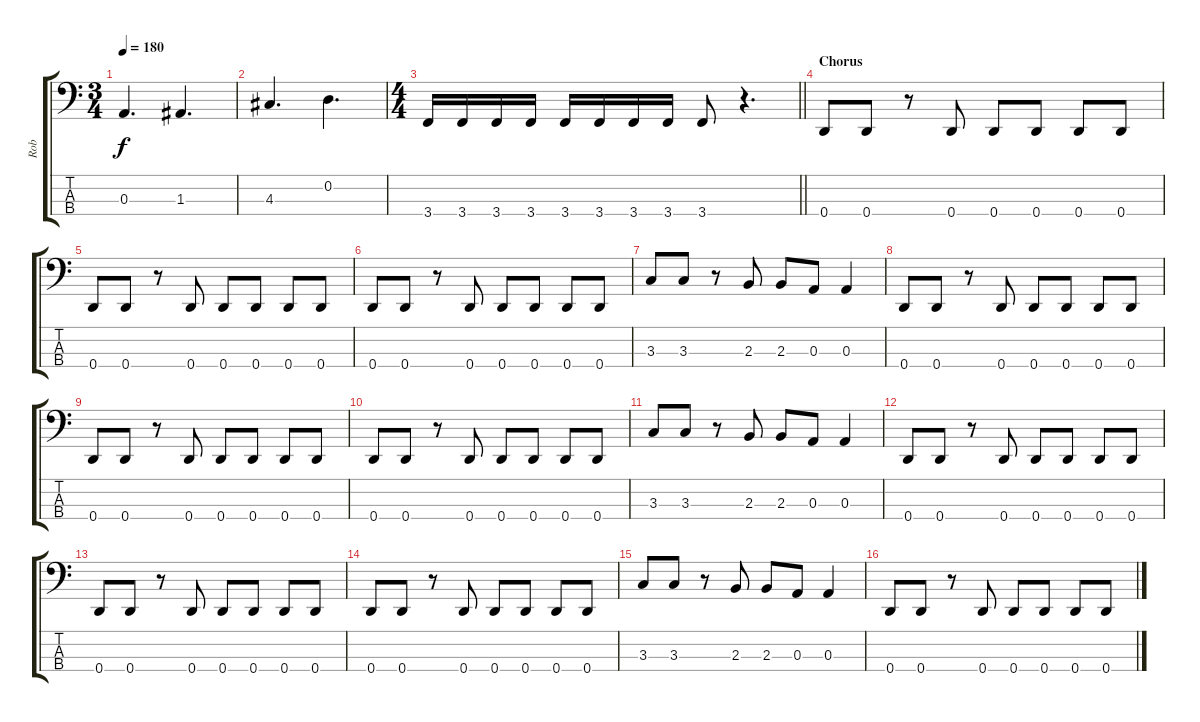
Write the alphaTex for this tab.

\track ("Rob" "Rob") {instrument electricbasspick}
\staff {score tabs}
\tuning (G2 D2 A1 D1) {hide}
\ts (3 4)
\tempo 180
\clef f4
\ks c
0.3.4{d dy f} 1.3.4{d} |
4.3.4{d} 0.2.4{d} |
\ts (4 4)
\barLineRight lightlight
3.4.16 3.4.16 3.4.16 3.4.16 3.4.16 3.4.16 3.4.16 3.4.16 3.4.8 r.4{d} |
\section ("" "Chorus")
0.4.8 0.4.8 r.8 0.4.8 0.4.8 0.4.8 0.4.8 0.4.8 |
0.4.8 0.4.8 r.8 0.4.8 0.4.8 0.4.8 0.4.8 0.4.8 |
0.4.8 0.4.8 r.8 0.4.8 0.4.8 0.4.8 0.4.8 0.4.8 |
3.3.8 3.3.8 r.8 2.3.8 2.3.8 0.3.8 0.3.4 |
0.4.8 0.4.8 r.8 0.4.8 0.4.8 0.4.8 0.4.8 0.4.8 |
0.4.8 0.4.8 r.8 0.4.8 0.4.8 0.4.8 0.4.8 0.4.8 |
0.4.8 0.4.8 r.8 0.4.8 0.4.8 0.4.8 0.4.8 0.4.8 |
3.3.8 3.3.8 r.8 2.3.8 2.3.8 0.3.8 0.3.4 |
0.4.8 0.4.8 r.8 0.4.8 0.4.8 0.4.8 0.4.8 0.4.8 |
0.4.8 0.4.8 r.8 0.4.8 0.4.8 0.4.8 0.4.8 0.4.8 |
0.4.8 0.4.8 r.8 0.4.8 0.4.8 0.4.8 0.4.8 0.4.8 |
3.3.8 3.3.8 r.8 2.3.8 2.3.8 0.3.8 0.3.4 |
0.4.8 0.4.8 r.8 0.4.8 0.4.8 0.4.8 0.4.8 0.4.8
